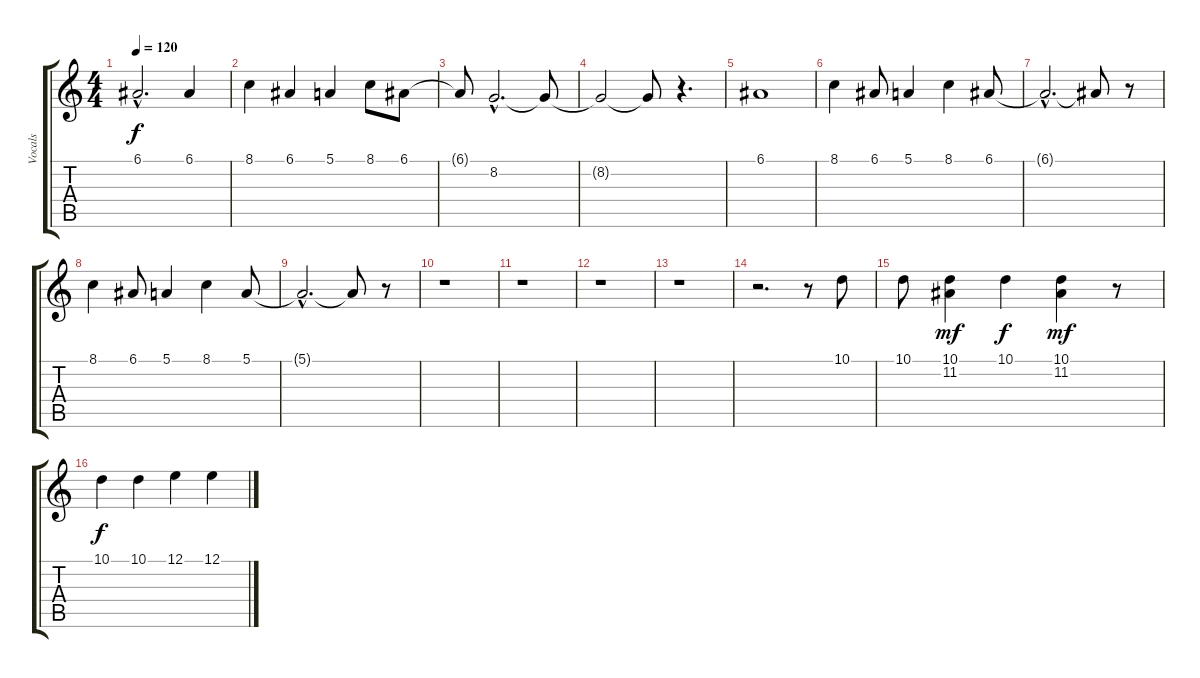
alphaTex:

\track ("Vocals" "Vocals") {instrument trumpet}
\staff {score tabs}
\tuning (E4 B3 G3 D3 A2 E2) {hide}
\ts (4 4)
\tempo 120
\clef g2
\ks c
6.1{hac}.2{d dy f} 6.1.4 |
8.1.4 6.1.4 5.1.4 8.1.8 6.1.8 |
6.1{t}.8 8.2{hac}.2{d} 8.2{t}.8 |
8.2{t}.2 8.2{t}.8 r.4{d} |
6.1.1 |
8.1.4 6.1.8 5.1.4 8.1.4 6.1.8 |
6.1{hac t}.2{d} 6.1{t}.8 r.8 |
8.1.4 6.1.8 5.1.4 8.1.4 5.1.8 |
5.1{hac t}.2{d} 5.1{t}.8 r.8 |
r.1 |
r.1 |
r.1 |
r.1 |
r.2{d} r.8 10.1.8 |
10.1.8 (10.1 11.2).4{dy mf} 10.1.4{dy f} (10.1 11.2).4{dy mf} r.8 |
10.1.4{dy f} 10.1.4 12.1.4 12.1.4
